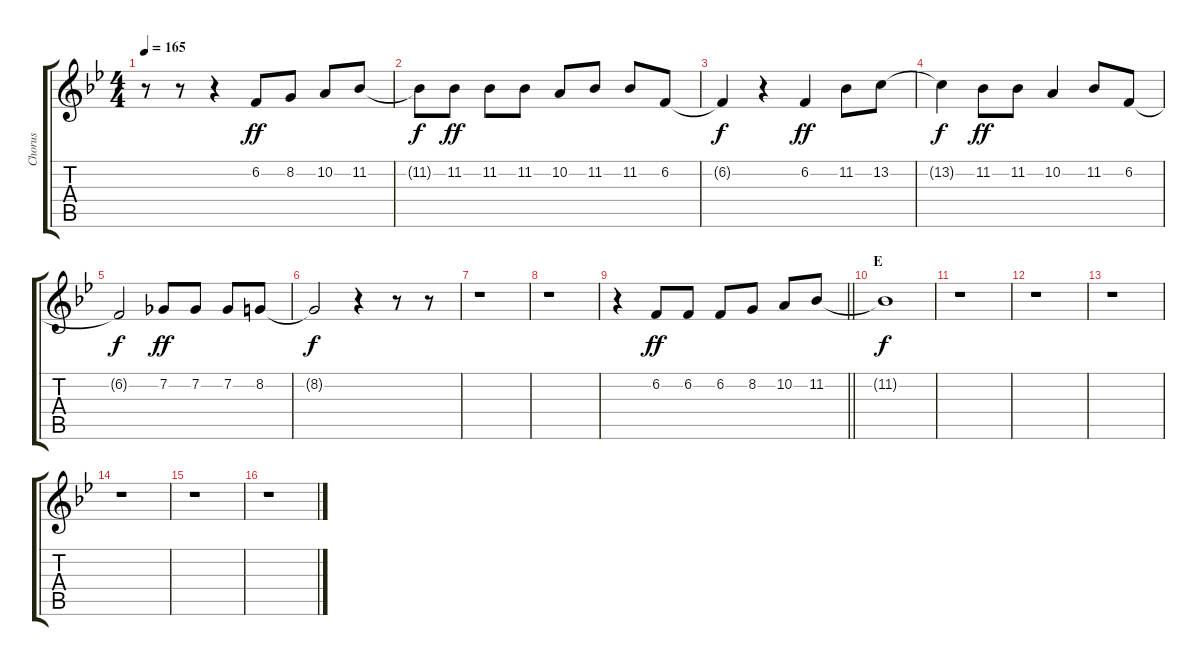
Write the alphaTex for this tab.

\track ("Chorus" "Chorus") {instrument harmonica}
\staff {score tabs}
\tuning (E4 B3 G3 D3 A2 E2) {hide}
\ts (4 4)
\tempo 165
\clef g2
\ks bb
r.8{dy f} r.8 r.4 6.2.8{dy ff} 8.2.8 10.2.8 11.2.8 |
11.2{t}.8{dy f} 11.2.8{dy ff} 11.2.8 11.2.8 10.2.8 11.2.8 11.2.8 6.2.8 |
6.2{t}.4{dy f} r.4 6.2.4{dy ff} 11.2.8 13.2.8 |
13.2{t}.4{dy f} 11.2.8{dy ff} 11.2.8 10.2.4 11.2.8 6.2.8 |
6.2{t}.2{dy f} 7.2.8{dy ff} 7.2.8 7.2.8 8.2.8 |
8.2{t}.2{dy f} r.4 r.8 r.8 |
r.1 |
r.1 |
\barLineRight lightlight
r.4 6.2.8{dy ff} 6.2.8 6.2.8 8.2.8 10.2.8 11.2.8 |
\section ("" "E")
11.2{t}.1{dy f} |
r.1 |
r.1 |
r.1 |
r.1 |
r.1 |
r.1
